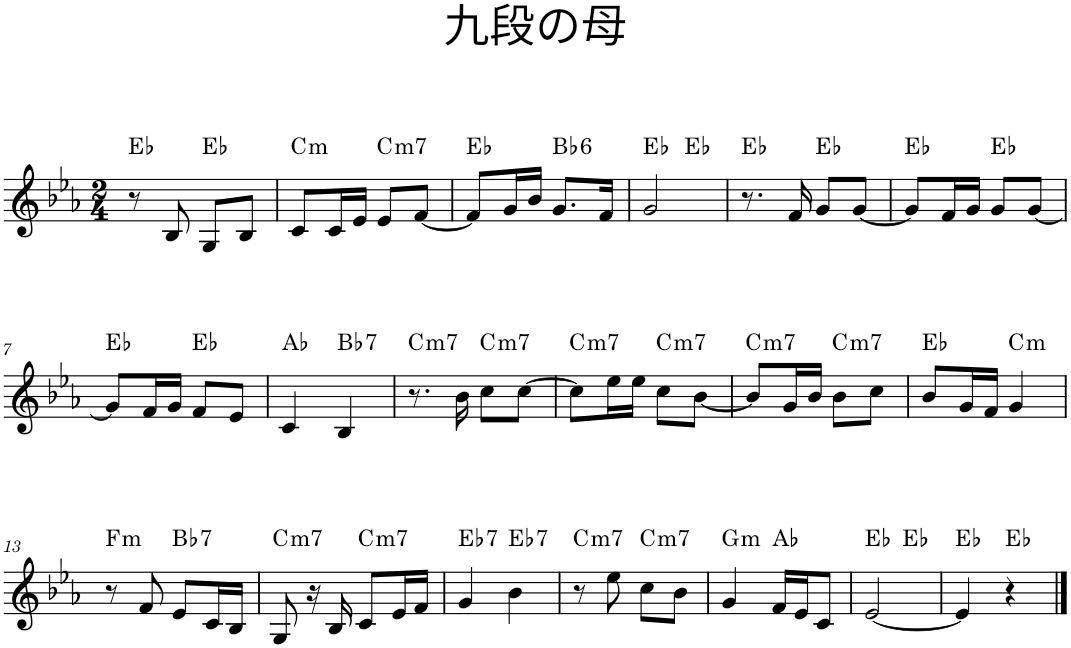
**kern	**harte
*part1	*part1
*staff1	*
*I"Piano	*
*I'Pno.	*
*clefG2	*
*k[b-e-a-]	*
*M2/4	*
=1	=1
8r	Eb:maj
8B-/	.
8G/L	Eb:maj
8B-/J	.
=2	=2
!	!LO:H:kt=m
8c/L	C:min
16c/L	.
16e-/JJ	.
!	!LO:H:kt=m7
8e-/L	C:min7
[<8f/J	.
=3	=3
8f/L]	Eb:maj
16g/L	.
16b-/JJ	.
!	!LO:H:kt=6
8.g/L	Bb:maj6
16f/Jk	.
=4	=4
*^	*
2g/	4ryy	Eb:maj
.	4ryy	Eb:maj
*v	*v	*
=5	=5
8.r	Eb:maj
16f/	.
8g/L	Eb:maj
[<8g/J	.
=6	=6
8g/L]	Eb:maj
16f/L	.
16g/JJ	.
8g/L	Eb:maj
[8g/J	.
!!LO:LB:g=z
=7	=7
8g/L]	Eb:maj
16f/L	.
16g/JJ	.
8f/L	Eb:maj
8e-/J	.
=8	=8
4c/	Ab:maj
!	!LO:H:kt=7
4B-/	Bb:7
=9	=9
!	!LO:H:kt=m7
8.r	C:min7
16b-\	.
!	!LO:H:kt=m7
8cc\L	C:min7
[8cc\J	.
=10	=10
!	!LO:H:kt=m7
8cc\L]	C:min7
16ee-\L	.
16ee-\JJ	.
!	!LO:H:kt=m7
8cc\L	C:min7
[<8b-\J	.
=11	=11
!	!LO:H:kt=m7
8b-/L]	C:min7
16g/L	.
16b-/JJ	.
!	!LO:H:kt=m7
8b-\L	C:min7
8cc\J	.
=12	=12
8b-/L	Eb:maj
16g/L	.
16f/JJ	.
!	!LO:H:kt=m
4g/	C:min
!!LO:LB:g=z
=13	=13
!	!LO:H:kt=m
8r	F:min
8f/	.
!	!LO:H:kt=7
8e-/L	Bb:7
16c/L	.
16B-/JJ	.
=14	=14
!	!LO:H:kt=m7
8G/	C:min7
16r	.
16B-/	.
!	!LO:H:kt=m7
8c/L	C:min7
16e-/L	.
16f/JJ	.
=15	=15
!	!LO:H:kt=7
4g/	Eb:7
!	!LO:H:kt=7
4b-\	Eb:7
=16	=16
!	!LO:H:kt=m7
8r	C:min7
8ee-\	.
!	!LO:H:kt=m7
8cc\L	C:min7
8b-\J	.
=17	=17
!	!LO:H:kt=m
4g/	G:min
16f/LL	Ab:maj
16e-/J	.
8c/J	.
=18	=18
*^	*
[<2e-/	4ryy	Eb:maj
.	4ryy	Eb:maj
*v	*v	*
=19	=19
4e-/]	Eb:maj
4r	Eb:maj
==	==
*-	*-
